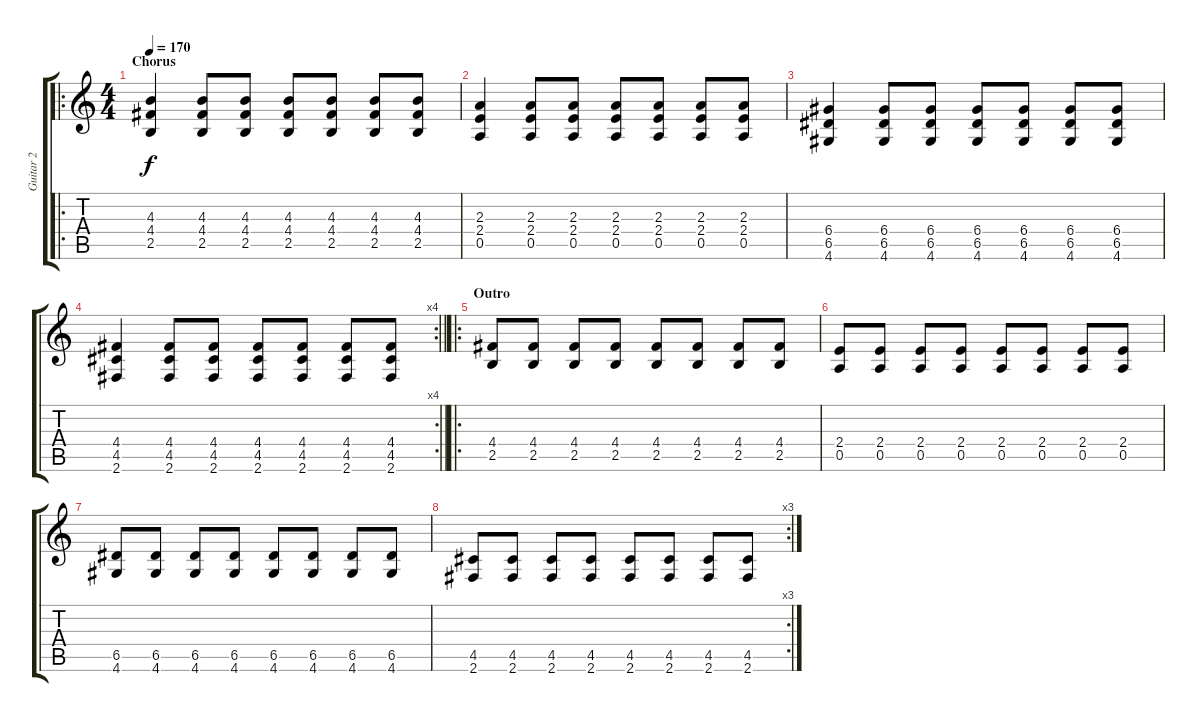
\track ("Guitar 2" "Guitar 2") {instrument overdrivenguitar}
\staff {score tabs}
\tuning (E4 B3 G3 D3 A2 E2) {hide}
\ro
\ts (4 4)
\section ("" "Chorus")
\tempo 170
\clef g2
\ks c
(4.3 4.4 2.5).4{dy f} (4.3 4.4 2.5).8 (4.3 4.4 2.5).8 (4.3 4.4 2.5).8 (4.3 4.4 2.5).8 (4.3 4.4 2.5).8 (4.3 4.4 2.5).8 |
(2.3 2.4 0.5).4 (2.3 2.4 0.5).8 (2.3 2.4 0.5).8 (2.3 2.4 0.5).8 (2.3 2.4 0.5).8 (2.3 2.4 0.5).8 (2.3 2.4 0.5).8 |
(6.4 6.5 4.6).4 (6.4 6.5 4.6).8 (6.4 6.5 4.6).8 (6.4 6.5 4.6).8 (6.4 6.5 4.6).8 (6.4 6.5 4.6).8 (6.4 6.5 4.6).8 |
\rc 4
\barLineRight lightlight
(4.4 4.5 2.6).4 (4.4 4.5 2.6).8 (4.4 4.5 2.6).8 (4.4 4.5 2.6).8 (4.4 4.5 2.6).8 (4.4 4.5 2.6).8 (4.4 4.5 2.6).8 |
\ro
\section ("" "Outro")
(4.4 2.5).8 (4.4 2.5).8 (4.4 2.5).8 (4.4 2.5).8 (4.4 2.5).8 (4.4 2.5).8 (4.4 2.5).8 (4.4 2.5).8 |
(2.4 0.5).8 (2.4 0.5).8 (2.4 0.5).8 (2.4 0.5).8 (2.4 0.5).8 (2.4 0.5).8 (2.4 0.5).8 (2.4 0.5).8 |
(6.5 4.6).8 (6.5 4.6).8 (6.5 4.6).8 (6.5 4.6).8 (6.5 4.6).8 (6.5 4.6).8 (6.5 4.6).8 (6.5 4.6).8 |
\rc 3
(4.5 2.6).8 (4.5 2.6).8 (4.5 2.6).8 (4.5 2.6).8 (4.5 2.6).8 (4.5 2.6).8 (4.5 2.6).8 (4.5 2.6).8
